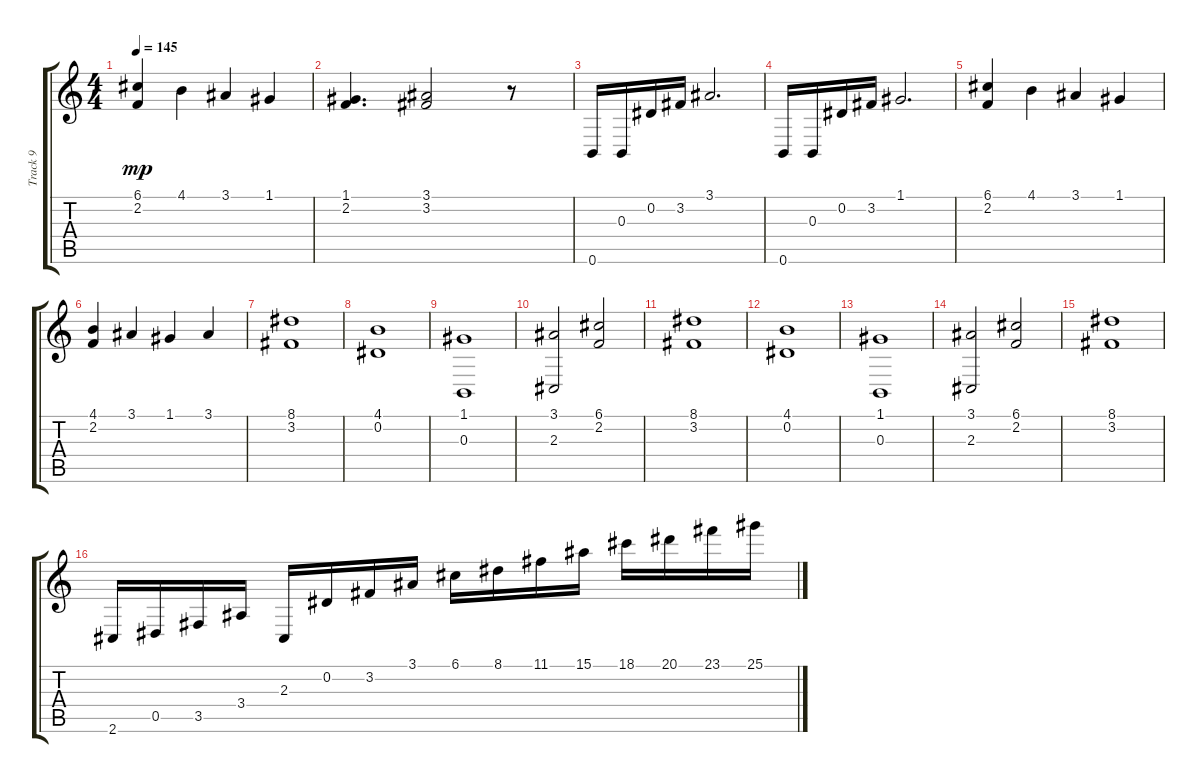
\track ("Track 9" "Track 9") {instrument electricpiano1}
\staff {score tabs}
\tuning (G4 Eb4 B2 G3 Eb3 B2) {hide}
\ts (4 4)
\tempo 145
\clef g2
\ks c
(6.1 2.2).4{dy mp} 4.1.4 3.1.4 1.1.4 |
(1.1 2.2).4{d} (3.1 3.2).2 r.8 |
0.6.16 0.3.16 0.2.16 3.2.16 3.1.2{d} |
0.6.16 0.3.16 0.2.16 3.2.16 1.1.2{d} |
(6.1 2.2).4 4.1.4 3.1.4 1.1.4 |
(4.1 2.2).4 3.1.4 1.1.4 3.1.4 |
(8.1 3.2).1 |
(4.1 0.2).1 |
(1.1 0.3).1 |
(3.1 2.3).2 (6.1 2.2).2 |
(8.1 3.2).1 |
(4.1 0.2).1 |
(1.1 0.3).1 |
(3.1 2.3).2 (6.1 2.2).2 |
(8.1 3.2).1 |
2.6.16 0.5.16 3.5.16 3.4.16 2.3.16 0.2.16 3.2.16 3.1.16 6.1.16 8.1.16 11.1.16 15.1.16 18.1.16 20.1.16 23.1.16 25.1.16
